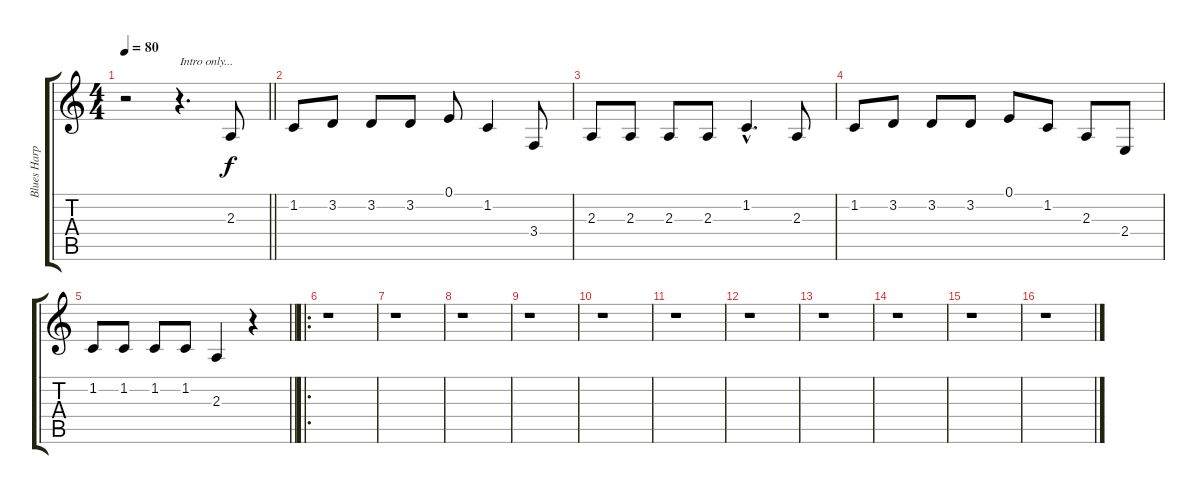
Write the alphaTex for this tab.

\track ("Blues Harp" "Blues Harp") {instrument harmonica}
\staff {score tabs}
\tuning (E4 B3 G3 D3 A2 E2) {hide}
\ts (4 4)
\tempo 80
\clef g2
\barLineRight lightlight
\ks c
r.2{dy f instrument harmonica} r.4{d txt "Intro only..."} 2.3.8 |
1.2.8 3.2.8 3.2.8 3.2.8 0.1.8 1.2.4 3.4.8 |
2.3.8 2.3.8 2.3.8 2.3.8 1.2{hac}.4{d} 2.3.8 |
1.2.8 3.2.8 3.2.8 3.2.8 0.1.8 1.2.8 2.3.8 2.4.8 |
\barLineRight lightlight
1.2.8 1.2.8 1.2.8 1.2.8 2.3.4 r.4 |
\ro
r.1 |
r.1 |
r.1 |
r.1 |
r.1 |
r.1 |
r.1 |
r.1 |
r.1 |
r.1 |
r.1
